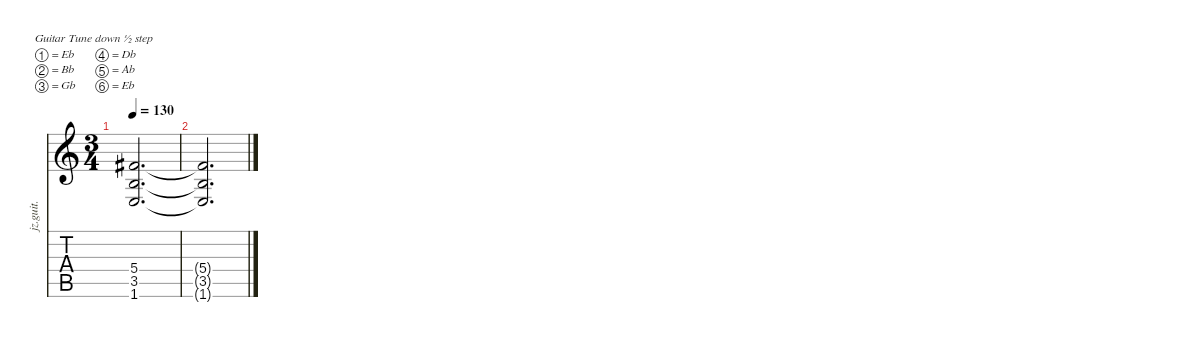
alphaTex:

\defaultSystemsLayout 4
\hideDynamics
\bracketExtendMode nobrackets
\otherSystemsTrackNameOrientation horizontal
\track ("Track 1" "jz.guit.") {instrument electricguitarjazz}
\staff {score tabs}
\tuning (Eb4 Bb3 Gb3 Db3 Ab2 Eb2)
\ts (3 4)
\tempo 130
\clef g2
\ks c
(5.4{t acc #} 3.5{t} 1.6{t}).2{d dy f beam Up} |
(5.4{t acc #} 3.5{t} 1.6{t}).2{d beam Up}
